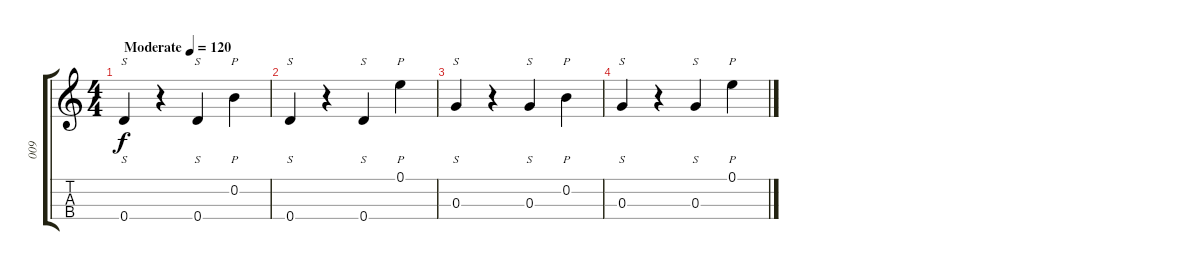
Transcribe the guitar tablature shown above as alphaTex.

\track ("009" "009") {instrument slapbass1}
\staff {score tabs}
\tuning (E4 B3 G3 D3) {hide}
\ts (4 4)
\tempo (120 "Moderate")
\clef g2
\ks c
0.4.4{s dy f instrument slapbass1} r.4 0.4.4{s} 0.2.4{p} |
0.4.4{s} r.4 0.4.4{s} 0.1.4{p} |
0.3.4{s} r.4 0.3.4{s} 0.2.4{p} |
0.3.4{s} r.4 0.3.4{s} 0.1.4{p}
